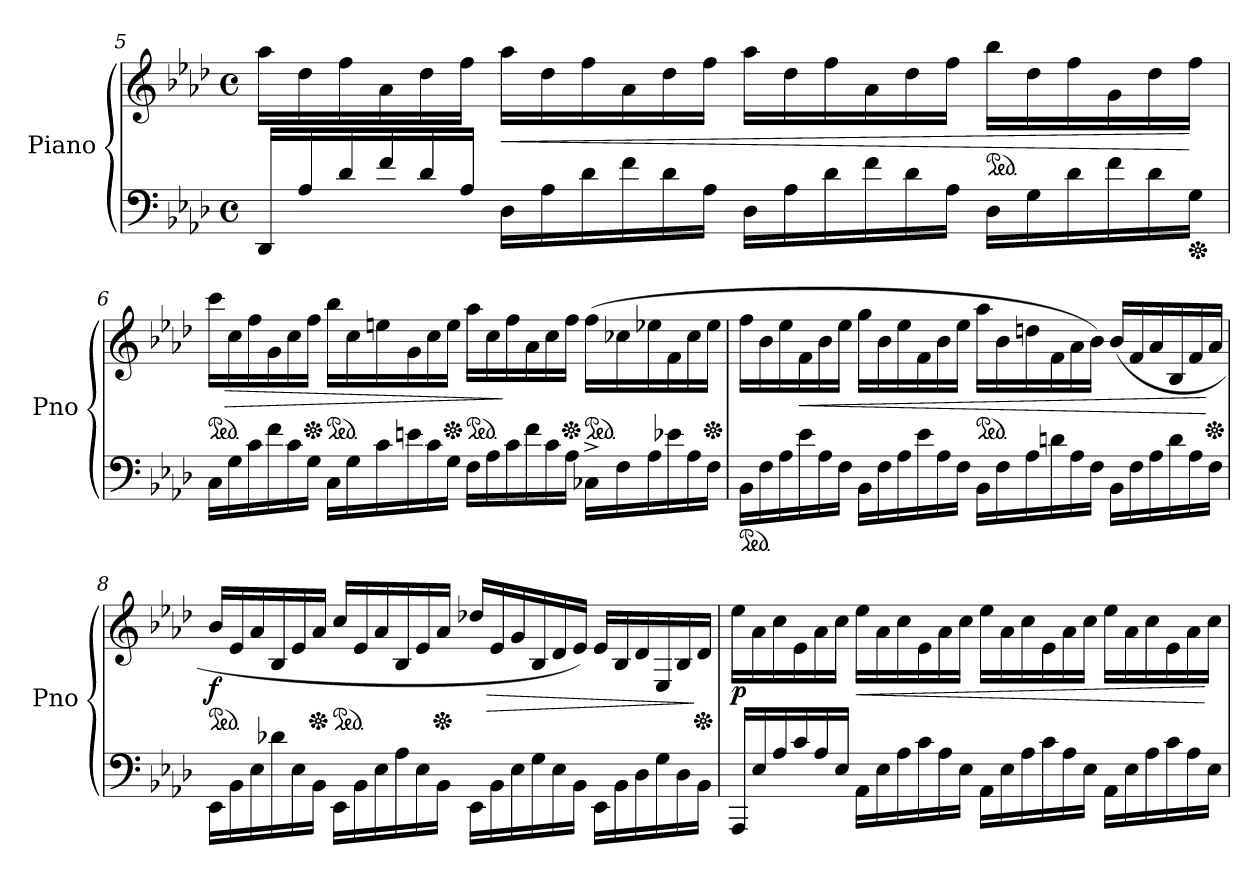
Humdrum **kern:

**kern	**kern	**dynam
*part1	*part1	*part1
*staff2	*staff1	*staff1/2
*I"Piano	*	*
*I'Pno	*	*
!!LO:LB:g=z
*clefF4	*clefG2	*
*k[b-e-a-d-]	*k[b-e-a-d-]	*
*M4/4	*M4/4	*
*met(c)	*met(c)	*
*Xtuplet	*Xtuplet	*
=5	=5	=5
24DD-/LL	24aa-\LL	.
24A-/	24dd-\	.
24d-/	24ff\	.
24f/	24a-\	.
24d-/	24dd-\	.
24A-/JJ	24ff\JJ	.
!	!	!LO:HP:b
24D-\LL	24aa-\LL	<
24A-\	24dd-\	.
24d-\	24ff\	.
24f\	24a-\	.
24d-\	24dd-\	.
24A-\JJ	24ff\JJ	.
24D-\LL	24aa-\LL	.
24A-\	24dd-\	.
24d-\	24ff\	.
24f\	24a-\	.
24d-\	24dd-\	.
24A-\JJ	24ff\JJ	.
*	*ped	*
24D-\LL	24bb-\LL	.
24G\	24dd-\	.
24d-\	24ff\	.
24f\	24g\	.
24d-\	24dd-\	.
*Xped	*	*
24G\JJ	24ff\JJ	[
!!LO:PB:g=z
=6	=6	=6
*	*ped	*
24C\LL	24ccc\LL	.
!	!	!LO:HP:b
24G\	24cc\	>
24c\	24ff\	.
24f\	24g\	.
24c\	24cc\	.
*	*Xped	*
24G\JJ	24ff\JJ	.
*	*ped	*
24C\LL	24bb-\LL	.
24G\	24cc\	.
24c\	24een\	.
24en\	24g\	.
24c\	24cc\	.
*	*Xped	*
24G\JJ	24ee\JJ	.
*	*ped	*
24F\LL	24aa-\LL	.
24A-\	24cc\	.
24c\	24ff\	]
24f\	24a-\	.
24c\	24cc\	.
*	*Xped	*
24A-\JJ	24ff\JJ	.
*	*ped	*
24C-X^\LL	(>24ff\LL	.
24F\	24cc-X\	.
24A-\	24ee-X\	.
24e-X\	24f\	.
24A-\	24cc-\	.
*	*Xped	*
24F\JJ	24ee-\JJ	.
!!LO:LB:g=z
=7	=7	=7
*ped	*	*
24BB-\LL	24ff\LL	.
24F\	24b-\	.
24A-\	24ee-\	.
!	!	!LO:HP:b
24e-\	24f\	<
24A-\	24b-\	.
24F\JJ	24ee-\JJ	.
24BB-\LL	24gg\LL	.
24F\	24b-\	.
24A-\	24ee-\	.
24e-\	24f\	.
24A-\	24b-\	.
24F\JJ	24ee-\JJ	.
*	*ped	*
24BB-\LL	24aa-\LL	.
24F\	24b-\	.
24A-\	24ddn\	.
24dn\	24f\	.
24A-\	24a-\	.
24F\JJ	24b-\JJ)	.
24BB-\LL	(>24b-/LL	.
24F\	24f/	.
24A-\	24a-/	.
24d\	24B-/	.
24A-\	24f/	.
*	*Xped	*
24F\JJ	24a-/JJ	[
!!LO:LB:g=z
=8	=8	=8
*	*ped	*
!	!	!LO:DY:b
24EE-\LL	24b-/LL	f
24BB-\	24e-/	.
24E-\	24a-/	.
24d-X\	24B-/	.
24E-\	24e-/	.
*	*Xped	*
24BB-\JJ	24a-/JJ	.
*	*ped	*
24EE-\LL	24cc/LL	.
24BB-\	24e-/	.
24E-\	24a-/	.
24A-\	24B-/	.
24E-\	24e-/	.
*	*Xped	*
24BB-\JJ	24a-/JJ	.
24EE-\LL	24dd-X/LL	.
!	!	!LO:HP:b
24BB-\	24e-/	>
24E-\	24g/	.
24G\	24B-/	.
24E-\	24d-/	.
24BB-\JJ	24e-/JJ)	.
24EE-\LL	24e-/LL	.
24BB-\	24B-/	.
24D-\	24d-/	.
24G\	24E-/	.
24D-\	24B-/	.
*	*Xped	*
24BB-\JJ	24d-/JJ	]
!!LO:LB:g=z
=9	=9	=9
!	!	!LO:DY:b
24AAA-/LL	24ee-\LL	p
24E-/	24a-\	.
24A-/	24cc\	.
24c/	24e-\	.
24A-/	24a-\	.
24E-/JJ	24cc\JJ	.
!	!	!LO:HP:b
24AA-\LL	24ee-\LL	<
24E-\	24a-\	.
24A-\	24cc\	.
24c\	24e-\	.
24A-\	24a-\	.
24E-\JJ	24cc\JJ	.
24AA-\LL	24ee-\LL	.
24E-\	24a-\	.
24A-\	24cc\	.
24c\	24e-\	.
24A-\	24a-\	.
24E-\JJ	24cc\JJ	.
24AA-\LL	24ee-\LL	.
24E-\	24a-\	.
24A-\	24cc\	.
24c\	24e-\	.
24A-\	24a-\	.
24E-\JJ	24cc\JJ	[
=	=	=
*-	*-	*-
